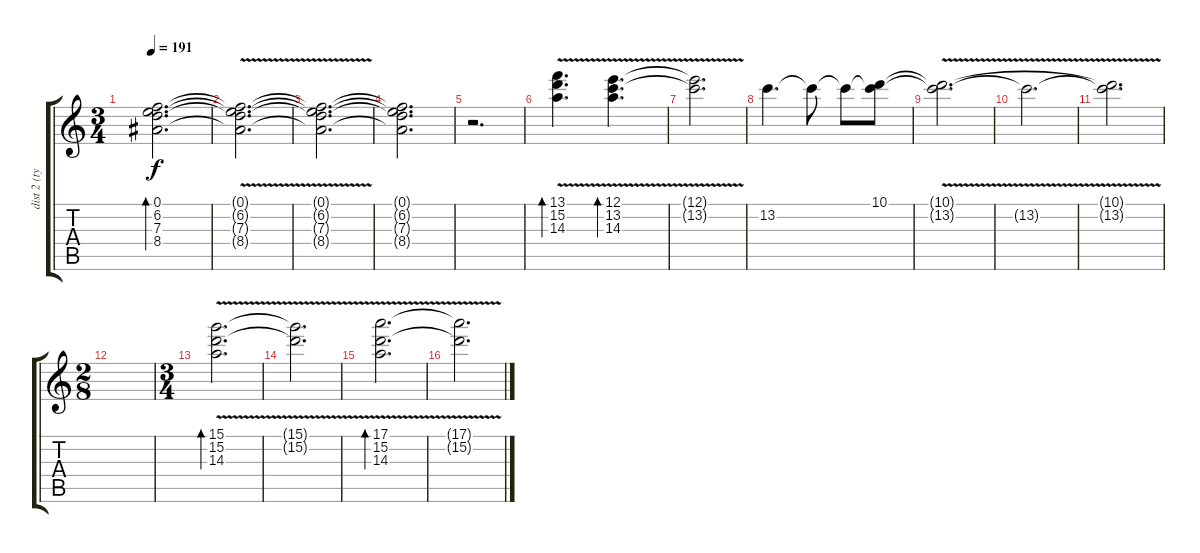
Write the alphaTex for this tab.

\track ("dist 2 (tymon)" "dist 2 (ty") {instrument distortionguitar}
\staff {score tabs}
\tuning (E4 B3 G3 D3 A2 E2) {hide}
\ts (3 4)
\tempo 191
\clef g2
\ks c
(0.1 6.2 7.3 8.4).2{d bd 240 dy f volume 11 balance 8} |
(0.1{v t} 6.2{v t} 7.3{v t} 8.4{v t}).2{d} |
(0.1{t} 6.2{t} 7.3{t} 8.4{t}).2{d} |
(0.1{t} 6.2{t} 7.3{t} 8.4{t}).2{d volume 0} |
r.2{d} |
(13.1{v} 15.2 14.3).4{d bd 240 volume 11} (12.1{v} 13.2 14.3).4{d bd 240} |
(12.1{t} 13.2{t}).2{d} |
13.2.4{d} 13.2{t}.8 13.2{t}.8 (10.1 13.2{t}).8 |
(10.1{v t} 13.2{v t}).2{d} |
13.2{t}.2{d} |
(10.1{t} 13.2{t}).2{d} |
\ts (2 8)
|
\ts (3 4)
(15.1{v} 15.2 14.3).2{d bd 240} |
(15.1{t} 15.2{t}).2{d} |
(17.1{v} 15.2 14.3).2{d bd 240} |
(17.1{t} 15.2{t}).2{d}
